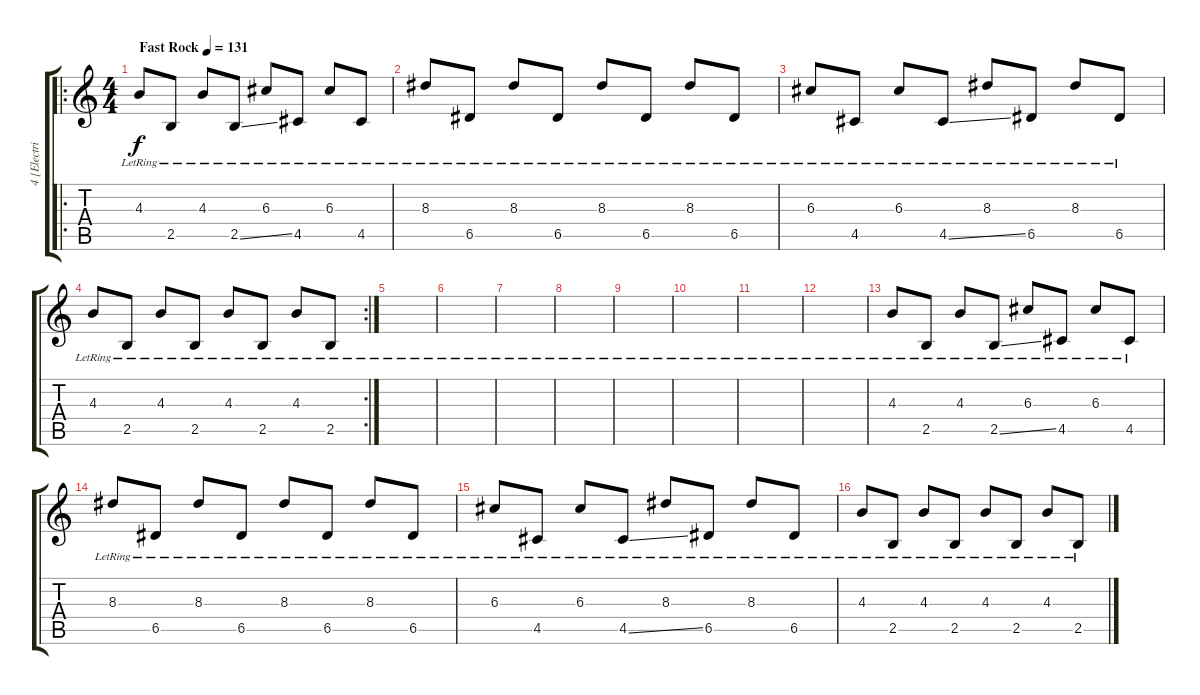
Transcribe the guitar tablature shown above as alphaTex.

\track ("4 [Electric - Oc. Dist]]" "4 [Electri") {instrument electricguitarclean}
\staff {score tabs}
\tuning (E4 B3 G3 D3 A2 E2) {hide}
\ro
\ts (4 4)
\tempo (131 "Fast Rock")
\clef g2
\ks c
4.3{lr}.8{dy f instrument electricguitarclean} 2.5{lr}.8 4.3{lr}.8 2.5{ss lr}.8 6.3{lr}.8 4.5{lr}.8 6.3{lr}.8 4.5{lr}.8 |
8.3{lr}.8 6.5{lr}.8 8.3{lr}.8 6.5{lr}.8 8.3{lr}.8 6.5{lr}.8 8.3{lr}.8 6.5{lr}.8 |
6.3{lr}.8 4.5{lr}.8 6.3{lr}.8 4.5{ss lr}.8 8.3{lr}.8 6.5{lr}.8 8.3{lr}.8 6.5{lr}.8 |
\rc 2
4.3{lr}.8 2.5{lr}.8 4.3{lr}.8 2.5{lr}.8 4.3{lr}.8 2.5{lr}.8 4.3{lr}.8 2.5{lr}.8 |
|
|
|
|
|
|
|
|
4.3{lr}.8 2.5{lr}.8 4.3{lr}.8 2.5{ss lr}.8 6.3{lr}.8 4.5{lr}.8 6.3{lr}.8 4.5{lr}.8 |
8.3{lr}.8 6.5{lr}.8 8.3{lr}.8 6.5{lr}.8 8.3{lr}.8 6.5{lr}.8 8.3{lr}.8 6.5{lr}.8 |
6.3{lr}.8 4.5{lr}.8 6.3{lr}.8 4.5{ss lr}.8 8.3{lr}.8 6.5{lr}.8 8.3{lr}.8 6.5{lr}.8 |
4.3{lr}.8 2.5{lr}.8 4.3{lr}.8 2.5{lr}.8 4.3{lr}.8 2.5{lr}.8 4.3{lr}.8 2.5{lr}.8
